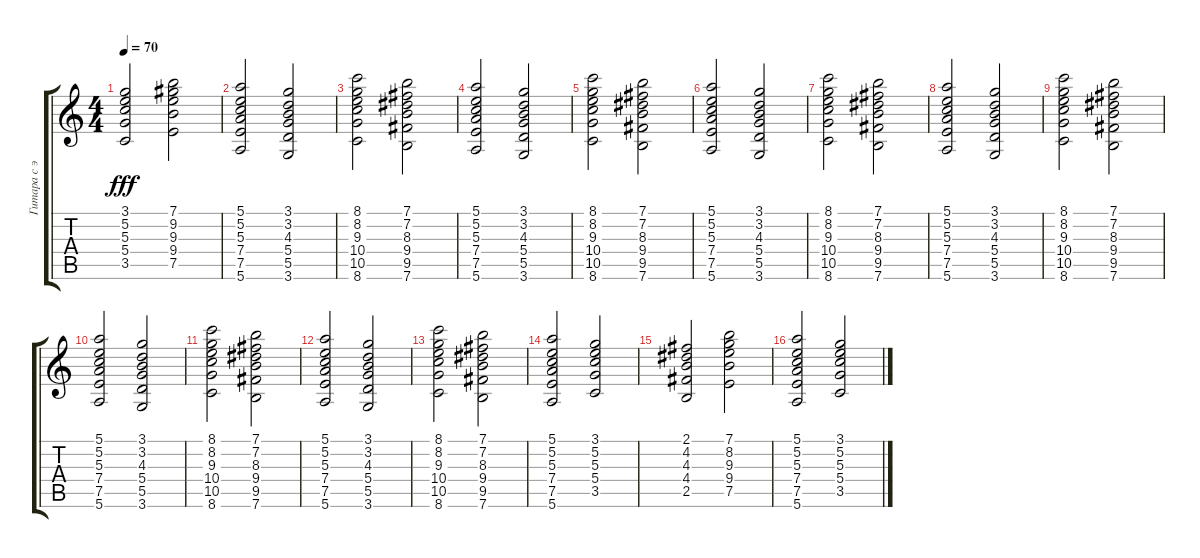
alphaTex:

\track ("Гитара с эффектом \"Стена Звука\"" "Гитара с э") {instrument distortionguitar}
\staff {score tabs}
\tuning (E4 B3 G3 D3 A2 E2) {hide}
\ts (4 4)
\tempo 70
\clef g2
\ks c
(3.1 5.2 5.3 5.4 3.5).2{dy fff} (7.1 9.2 9.3 9.4 7.5).2 |
(5.1 5.2 5.3 7.4 7.5 5.6).2 (3.1 3.2 4.3 5.4 5.5 3.6).2 |
(8.1 8.2 9.3 10.4 10.5 8.6).2 (7.1 7.2 8.3 9.4 9.5 7.6).2 |
(5.1 5.2 5.3 7.4 7.5 5.6).2 (3.1 3.2 4.3 5.4 5.5 3.6).2 |
(8.1 8.2 9.3 10.4 10.5 8.6).2 (7.1 7.2 8.3 9.4 9.5 7.6).2 |
(5.1 5.2 5.3 7.4 7.5 5.6).2 (3.1 3.2 4.3 5.4 5.5 3.6).2 |
(8.1 8.2 9.3 10.4 10.5 8.6).2 (7.1 7.2 8.3 9.4 9.5 7.6).2 |
(5.1 5.2 5.3 7.4 7.5 5.6).2 (3.1 3.2 4.3 5.4 5.5 3.6).2 |
(8.1 8.2 9.3 10.4 10.5 8.6).2 (7.1 7.2 8.3 9.4 9.5 7.6).2 |
(5.1 5.2 5.3 7.4 7.5 5.6).2 (3.1 3.2 4.3 5.4 5.5 3.6).2 |
(8.1 8.2 9.3 10.4 10.5 8.6).2 (7.1 7.2 8.3 9.4 9.5 7.6).2 |
(5.1 5.2 5.3 7.4 7.5 5.6).2 (3.1 3.2 4.3 5.4 5.5 3.6).2 |
(8.1 8.2 9.3 10.4 10.5 8.6).2 (7.1 7.2 8.3 9.4 9.5 7.6).2 |
(5.1 5.2 5.3 7.4 7.5 5.6).2 (3.1 5.2 5.3 5.4 3.5).2 |
(2.1 4.2 4.3 4.4 2.5).2 (7.1 8.2 9.3 9.4 7.5).2 |
(5.1 5.2 5.3 7.4 7.5 5.6).2 (3.1 5.2 5.3 5.4 3.5).2
